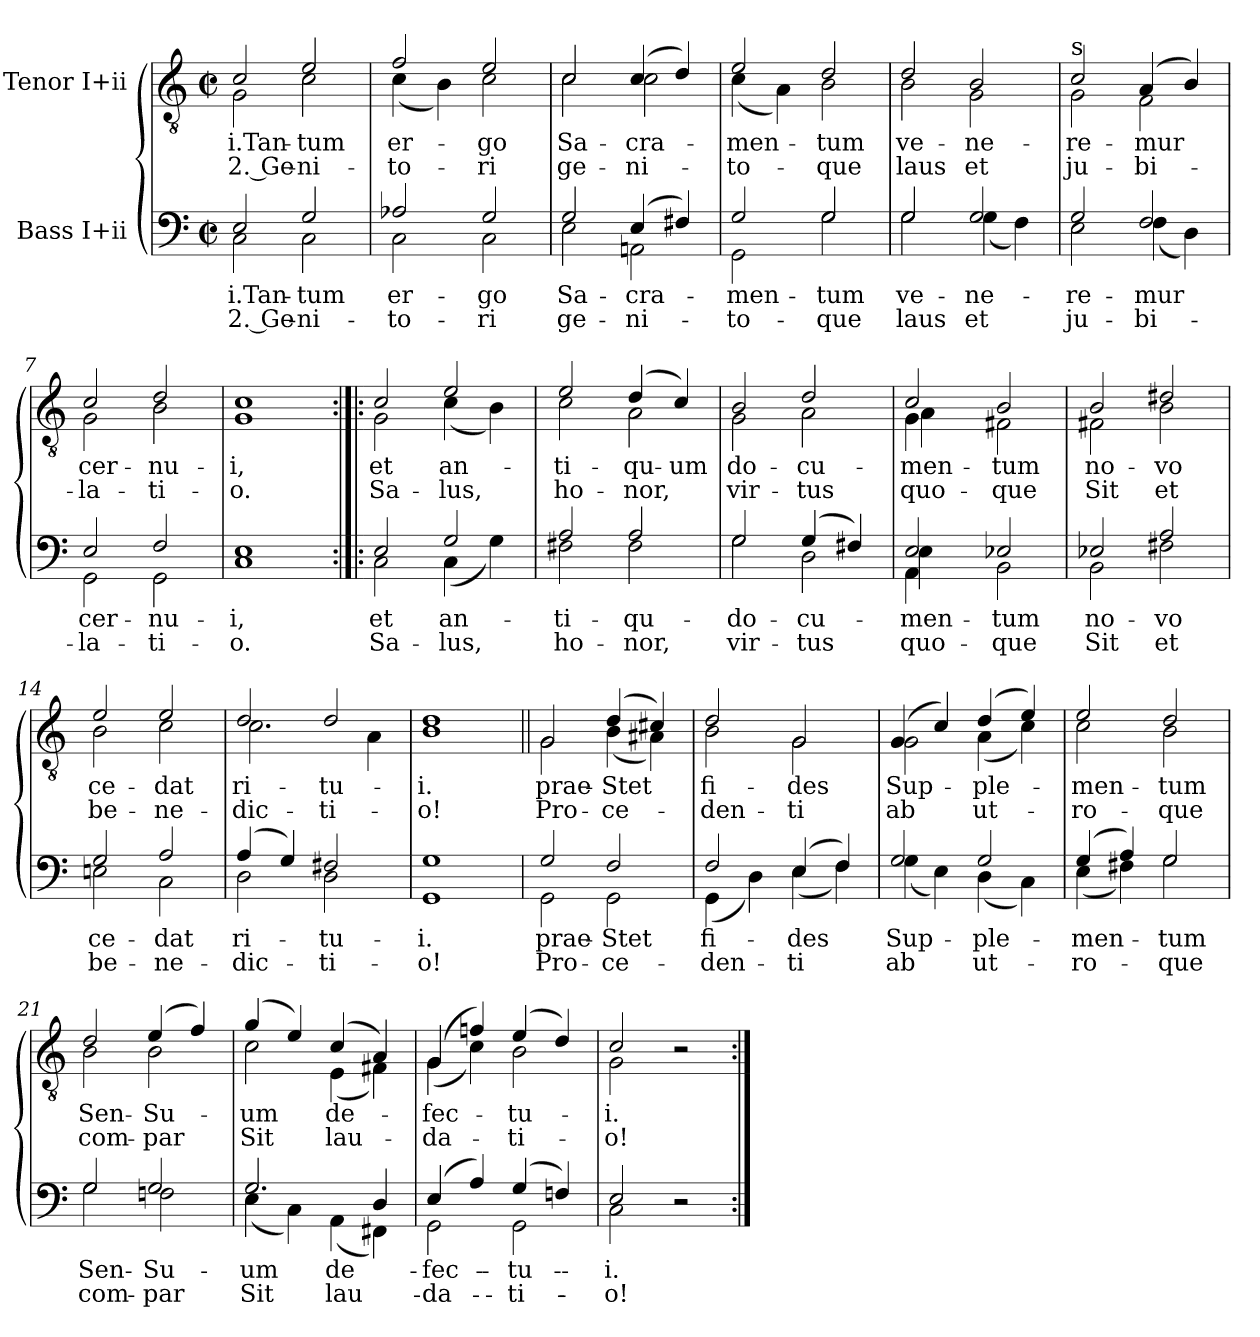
**kern	**text	**text	**kern	**text	**text
*part2	*part2	*part2	*part1	*part1	*part1
*staff2	*staff2	*staff2	*staff1	*staff1	*staff1
*I"Bass I+ii	*	*	*I"Tenor I+ii	*	*
!!LO:PB:g=z
*stria5	*	*	*stria5	*	*
*clefF4	*	*	*clefGv2	*	*
*M2/2	*	*	*M2/2	*	*
*met(c|)	*	*	*met(c|)	*	*
=1	=1	=1	=1	=1	=1
!	!LO:LY:a:cj	!LO:LY:a:rj	!	!LO:LY:b:cj	!LO:LY:b:rj
*^	*	*	*^	*	*
2E/	2C\	i.Tan-	-2. Ge-	2c/	2G\	i.Tan-	-2. Ge-
!	!	!LO:LY:a:cj	!LO:LY:a:cj	!	!	!LO:LY:b:cj	!LO:LY:b:cj
2G/	2C\	-tum	ni-	2e/	2c\	-tum	ni-
=2	=2	=2	=2	=2	=2	=2	=2
!	!	!LO:LY:a:cj	!LO:LY:a:cj	!	!	!LO:LY:b:cj	!LO:LY:b:cj
2A-X/	2C\	-er-	-to-	2f/	(<4c\	-er-	-to-
.	.	.	.	.	4B\)	.	.
!	!	!LO:LY:a:cj	!LO:LY:a:cj	!	!	!LO:LY:b:cj	!LO:LY:b:cj
2G/	2C\	-go	ri	2e/	2c\	-go	ri
=3	=3	=3	=3	=3	=3	=3	=3
!	!	!LO:LY:a:cj	!LO:LY:a:cj	!	!	!LO:LY:b:cj	!LO:LY:b:cj
2G/	2E\	Sa-	-ge-	2c/	2c\	Sa-	-ge-
!	!	!LO:LY:a	!LO:LY:a:cj	!	!	!LO:LY:b	!LO:LY:b:cj
(>4E/	2AAn\	-cra-	-ni-	(>4c/	2c\	-cra-	-ni-
4F#X/)	.	.	.	4d/)	.	.	.
=4	=4	=4	=4	=4	=4	=4	=4
!	!	!LO:LY:a:cj	!LO:LY:a:cj	!	!	!LO:LY:b:cj	!LO:LY:b:cj
2G/	2GG\	-men-	-to-	2e/	(<4c\	-men-	-to-
.	.	.	.	.	4A\)	.	.
!	!	!LO:LY:a:cj	!LO:LY:a:cj	!	!	!LO:LY:b:cj	!LO:LY:b:cj
2G/	2G\	-tum	que	2d/	2B\	-tum	que
=5	=5	=5	=5	=5	=5	=5	=5
!	!	!LO:LY:a:cj	!LO:LY:a:cj	!	!	!LO:LY:b:cj	!LO:LY:b:cj
2G/	2G\	ve-	-laus	2d/	2B\	ve-	-laus
!	!	!LO:LY:a:cj	!LO:LY:a:cj	!	!	!LO:LY:b:cj	!LO:LY:b:cj
2G/	(<4G\	ne-	-et	2B/	2G\	ne-	-et
.	4F\)	.	.	.	.	.	.
!!LO:LB:g=z	!!
=6	=6	=6	=6	=6	=6	=6	=6
!	!	!	!	!LO:TX:a:t=s	!	!	!
!	!	!LO:LY:a:cj	!LO:LY:a:cj	!	!	!LO:LY:b:cj	!LO:LY:b:cj
2G/	2E\	re-	-ju-	2c/	2G\	re-	-ju-
!	!	!LO:LY:a	!LO:LY:a:cj	!	!	!LO:LY:b	!LO:LY:b:cj
2F/	(<4F\	-mur	bi-	(>4A/	2F\	-mur	bi-
.	4D\)	.	.	4B/)	.	.	.
=7	=7	=7	=7	=7	=7	=7	=7
!	!	!LO:LY:a:cj	!LO:LY:a:cj	!	!	!LO:LY:b:cj	!LO:LY:b:cj
2E/	2GG\	-cer-	-la-	2c/	2G\	-cer-	-la-
!	!	!LO:LY:a:cj	!LO:LY:a:cj	!	!	!LO:LY:b:cj	!LO:LY:b:cj
2F/	2GG\	-nu-	-ti-	2d/	2B\	-nu-	-ti-
=8	=8	=8	=8	=8	=8	=8	=8
!	!	!LO:LY:a:cj	!LO:LY:a:cj	!	!	!LO:LY:b:cj	!LO:LY:b:cj
*v	*v	*	*	*	*	*	*
*	*	*	*v	*v	*	*
1E 1C	-i,	o.	1c 1G	-i,	o.
=9:|!|:	=9:|!|:	=9:|!|:	=9:|!|:	=9:|!|:	=9:|!|:
!	!LO:LY:a:cj	!LO:LY:a:cj	!	!LO:LY:b:cj	!LO:LY:b:cj
*^	*	*	*^	*	*
2E/	2C\	et	Sa-	2c/	2G\	et	Sa-
!	!	!LO:LY:a:cj	!LO:LY:a:cj	!	!	!LO:LY:b:cj	!LO:LY:b:cj
2G/	(<4C\	-an-	-lus,	2e/	(<4c\	-an-	-lus,
.	4G\)	.	.	.	4B\)	.	.
=10	=10	=10	=10	=10	=10	=10	=10
!	!	!LO:LY:a:cj	!LO:LY:a:cj	!	!	!LO:LY:b:cj	!LO:LY:b:cj
2A/	2F#X\	ti-	-ho-	2e/	2c\	ti-	-ho-
!	!	!LO:LY:a	!LO:LY:a	!	!	!LO:LY:b	!LO:LY:b
2A/	2F#\	-qu-	-nor,	(>4d/	2A\	-qu-	-nor,
!	!	!	!	!	!	!LO:LY:b:rj	!
.	.	.	.	4c/)	.	um	.
=11	=11	=11	=11	=11	=11	=11	=11
!	!	!LO:LY:a:cj	!LO:LY:a:cj	!	!	!LO:LY:b:cj	!LO:LY:b:cj
2G/	2G\	do-	-vir-	2B/	2G\	do-	-vir-
!	!	!LO:LY:a:cj	!LO:LY:a:cj	!	!	!LO:LY:b:cj	!LO:LY:b:cj
(>4G/	2D\	-cu-	-tus	2d/	2A\	-cu-	-tus
4F#X/)	.	.	.	.	.	.	.
*v	*v	*	*	*	*	*	*
*	*	*	*v	*v	*	*
=12	=12	=12	=12	=12	=12
!	!LO:LY:a:cj	!LO:LY:a:cj	!	!LO:LY:b:cj	!LO:LY:b:cj
*^	*	*	*^	*	*
*	*^	*	*	*	*^	*	*
2E/	(<4E\	4AA\)	men-	-quo-	2c/	(<4G\	4A\)	men-	-quo-
.	4ryy	2.ryy	.	.	.	4ryy	2.ryy	.	.
!	!	!	!LO:LY:a:cj	!LO:LY:a:cj	!	!	!	!LO:LY:b:cj	!LO:LY:b:cj
2E-X/	2BB\	.	-tum	que	2B/	2F#X\	.	-tum	que
*	*v	*v	*	*	*	*	*	*	*
*	*	*	*	*	*v	*v	*	*
!!LO:LB:g=z
=13	=13	=13	=13	=13	=13	=13	=13
!	!	!LO:LY:a:cj	!LO:LY:a:cj	!	!	!LO:LY:b:cj	!LO:LY:b:cj
2E-X/	2BB\	no-	-Sit	2B/	2F#X\	no-	-Sit
!	!	!LO:LY:a:cj	!LO:LY:a:cj	!	!	!LO:LY:b:cj	!LO:LY:b:cj
2A/	2F#X\	vo	et	2d#X/	2B\	vo	et
=14	=14	=14	=14	=14	=14	=14	=14
!	!	!LO:LY:a:cj	!LO:LY:a:cj	!	!	!LO:LY:b:cj	!LO:LY:b:cj
2G/	2En\	ce-	-be-	2e/	2B\	ce-	-be-
!	!	!LO:LY:a:cj	!LO:LY:a:cj	!	!	!LO:LY:b:cj	!LO:LY:b:cj
2A/	2C\	-dat	ne-	2e/	2c\	-dat	ne-
=15	=15	=15	=15	=15	=15	=15	=15
!	!	!LO:LY:a:cj	!LO:LY:a:cj	!	!	!LO:LY:b:cj	!LO:LY:b:cj
(>4A/	2D\	-ri-	-dic-	2d/	2.c\	-ri-	-dic-
4G/)	.	.	.	.	.	.	.
!	!	!LO:LY:a:cj	!LO:LY:a:cj	!	!	!LO:LY:b:cj	!LO:LY:b:cj
2F#X/	2D\	-tu-	-ti-	2d/	.	-tu-	-ti-
.	.	.	.	.	4A\	.	.
*v	*v	*	*	*	*	*	*
=16	=16	=16	=16	=16	=16	=16
!	!LO:LY:a:cj	!LO:LY:a:cj	!	!	!LO:LY:b:cj	!LO:LY:b:cj
*	*	*	*v	*v	*	*
1G 1GG	-i.	o!	1d 1B	-i.	o!
=17	=17||	=17||	=17||	=17||	=17||
!	!LO:LY:a:cj	!LO:LY:a:cj	!	!LO:LY:b:cj	!LO:LY:b:cj
*^	*	*	*^	*	*
2G/	2GG\	prae-	-Pro-	2G/	2G\	prae-	-Pro-
!	!	!LO:LY:a	!LO:LY:a:cj	!	!	!LO:LY:b	!LO:LY:b:cj
2F/	2GG\	-Stet	ce-	(>4d/	(<4B\	-Stet	ce-
.	.	.	.	4c#X/)	4A#X\)	.	.
=18	=18	=18	=18	=18	=18	=18	=18
!	!	!LO:LY:a:cj	!LO:LY:a:cj	!	!	!LO:LY:b:cj	!LO:LY:b:cj
2F/	(<4GG\	-fi-	-den-	2d/	2B\	-fi-	-den-
.	4D\)	.	.	.	.	.	.
!	!	!LO:LY:a:cj	!LO:LY:a:cj	!	!	!LO:LY:b:cj	!LO:LY:b:cj
(>4E/	(<4E\	-des	ti	2G/	2G\	-des	ti
4F/)	4F\)	.	.	.	.	.	.
!!LO:LB:g=z	!!
=19	=19	=19	=19	=19	=19	=19	=19
!	!	!LO:LY:a	!LO:LY:a:cj	!	!	!LO:LY:b	!LO:LY:b:cj
2G/	(<4G\	Sup-	-ab	(>4G/	2G\	Sup-	-ab
.	4E\)	.	.	4c/)	.	.	.
!	!	!LO:LY:a	!LO:LY:a:cj	!	!	!LO:LY:b	!LO:LY:b:cj
2G/	(<4D\	ple-	-ut-	(>4d/	(<4A\	ple-	-ut-
.	4C\)	.	.	4e/)	4c\)	.	.
=20	=20	=20	=20	=20	=20	=20	=20
!	!	!LO:LY:a:cj	!LO:LY:a:cj	!	!	!LO:LY:b:cj	!LO:LY:b:cj
(>4G/	(<4E\	-men-	-ro-	2e/	2c\	-men-	-ro-
4A/)	4F#X\)	.	.	.	.	.	.
!	!	!LO:LY:a:cj	!LO:LY:a:cj	!	!	!LO:LY:b:cj	!LO:LY:b:cj
2G/	2G\	-tum	que	2d/	2B\	-tum	que
=21	=21	=21	=21	=21	=21	=21	=21
!	!	!LO:LY:a:cj	!LO:LY:a:cj	!	!	!LO:LY:b:cj	!LO:LY:b:cj
2G/	2G\	Sen-	-com-	2d/	2B\	Sen-	-com-
!	!	!LO:LY:a:cj	!LO:LY:a	!	!	!LO:LY:b:cj	!LO:LY:b
2G/	2Fn\	-Su-	-par	(>4e/	2B\	-Su-	-par
.	.	.	.	4f/)	.	.	.
=22	=22	=22	=22	=22	=22	=22	=22
!	!	!LO:LY:a	!LO:LY:a:cj	!	!	!LO:LY:b	!LO:LY:b:cj
2.G/	(<4E\	um	Sit	(>4g/	2c\	um	Sit
.	4C\)	.	.	4e/)	.	.	.
!	!	!LO:LY:a:cj	!LO:LY:a	!	!	!LO:LY:b:cj	!LO:LY:b
.	(<4AA\	de-	-lau-	(>4c/	(<4E\	de-	-lau-
4D/	4FF#X\)	.	.	4A/)	4F#X\)	.	.
=23	=23	=23	=23	=23	=23	=23	=23
!	!	!LO:LY:a	!LO:LY:a:cj	!	!	!LO:LY:b	!LO:LY:b:cj
(>4E/	2GG\	-fec-	-da-	(>4G/	(<4G\	-fec-	-da-
4A/)	.	.	.	4fn/)	4c\)	.	.
!	!	!LO:LY:a:cj	!LO:LY:a:cj	!	!	!LO:LY:b:cj	!LO:LY:b:cj
(>4G/	2GG\	-tu-	-ti-	(>4e/	2B\	-tu-	-ti-
4Fn/)	.	.	.	4d/)	.	.	.
=24	=24	=24	=24	=24	=24	=24	=24
!	!	!LO:LY:a:cj	!LO:LY:a:cj	!	!	!LO:LY:b:cj	!LO:LY:b:cj
2E/	2C\	-i.	o!	2c/	2G\	-i.	o!
2r	2ryy	.	.	2r	2ryy	.	.
*v	*v	*	*	*	*	*	*
*	*	*	*v	*v	*	*
=:|!	=:|!	=:|!	=:|!	=:|!	=:|!
*-	*-	*-	*-	*-	*-
